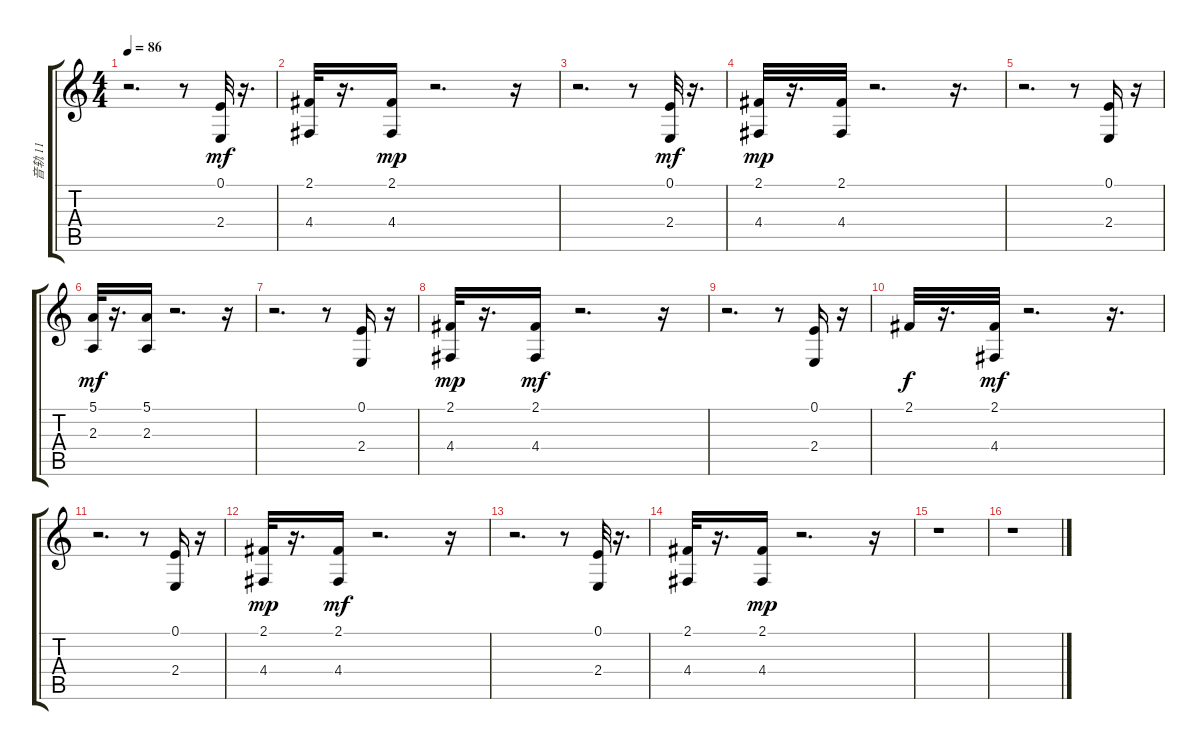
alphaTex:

\track ("音轨 11" "音轨 11") {instrument xylophone}
\staff {score tabs}
\tuning (E4 B3 G3 D3 A2 E2) {hide}
\ts (4 4)
\tempo 86
\clef g2
\ks c
r.2{d dy mf} r.8 (0.1 2.4).32 r.16{d} |
(2.1 4.4).32 r.16{d} (2.1 4.4).16{dy mp} r.2{d} r.16 |
r.2{d} r.8 (0.1 2.4).32{dy mf} r.16{d} |
(2.1 4.4).32{dy mp} r.16{d} (2.1 4.4).32 r.2{d} r.16{d} |
r.2{d} r.8 (0.1 2.4).16 r.16 |
(5.1 2.3).32{dy mf} r.16{d} (5.1 2.3).16 r.2{d} r.16 |
r.2{d} r.8 (0.1 2.4).16 r.16 |
(2.1 4.4).32{dy mp} r.16{d} (2.1 4.4).16{dy mf} r.2{d} r.16 |
r.2{d} r.8 (0.1 2.4).16 r.16 |
2.1.32{dy f} r.16{d} (2.1 4.4).32{dy mf} r.2{d} r.16{d} |
r.2{d} r.8 (0.1 2.4).16 r.16 |
(2.1 4.4).32{dy mp} r.16{d} (2.1 4.4).16{dy mf} r.2{d} r.16 |
r.2{d} r.8 (0.1 2.4).32 r.16{d} |
(2.1 4.4).32 r.16{d} (2.1 4.4).16{dy mp} r.2{d} r.16 |
r.1 |
r.1
